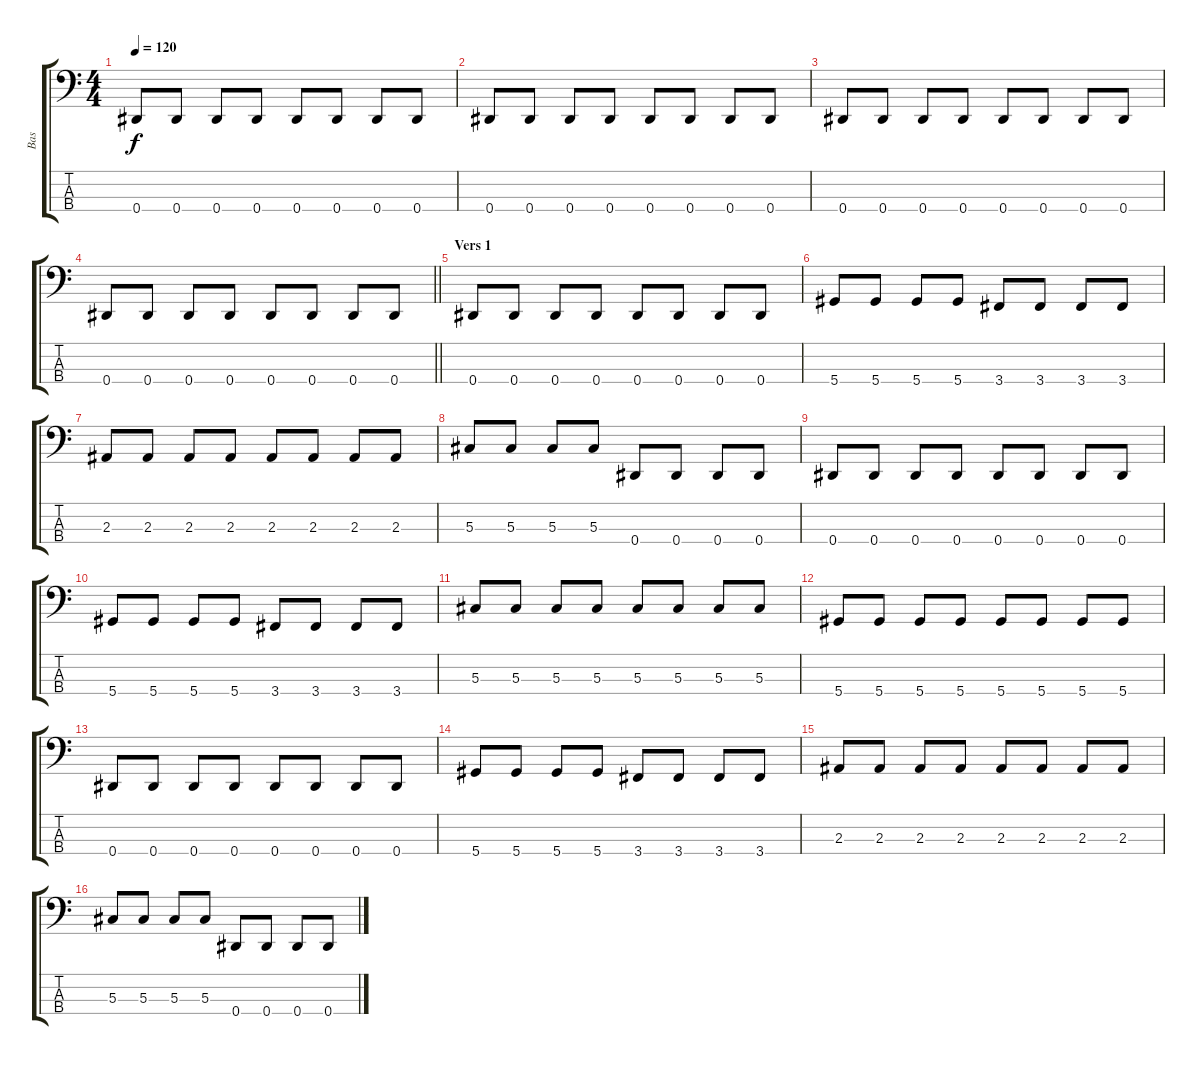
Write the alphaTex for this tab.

\track ("Bas" "Bas") {instrument electricbasspick}
\staff {score tabs}
\tuning (Gb2 Db2 Ab1 Eb1) {hide}
\ts (4 4)
\tempo 120
\clef f4
\ks c
0.4.8{dy f instrument electricbasspick} 0.4.8 0.4.8 0.4.8 0.4.8 0.4.8 0.4.8 0.4.8 |
0.4.8 0.4.8 0.4.8 0.4.8 0.4.8 0.4.8 0.4.8 0.4.8 |
0.4.8 0.4.8 0.4.8 0.4.8 0.4.8 0.4.8 0.4.8 0.4.8 |
\barLineRight lightlight
0.4.8 0.4.8 0.4.8 0.4.8 0.4.8 0.4.8 0.4.8 0.4.8 |
\section ("" "Vers 1")
0.4.8 0.4.8 0.4.8 0.4.8 0.4.8 0.4.8 0.4.8 0.4.8 |
5.4.8 5.4.8 5.4.8 5.4.8 3.4.8 3.4.8 3.4.8 3.4.8 |
2.3.8 2.3.8 2.3.8 2.3.8 2.3.8 2.3.8 2.3.8 2.3.8 |
5.3.8 5.3.8 5.3.8 5.3.8 0.4.8 0.4.8 0.4.8 0.4.8 |
0.4.8 0.4.8 0.4.8 0.4.8 0.4.8 0.4.8 0.4.8 0.4.8 |
5.4.8 5.4.8 5.4.8 5.4.8 3.4.8 3.4.8 3.4.8 3.4.8 |
5.3.8 5.3.8 5.3.8 5.3.8 5.3.8 5.3.8 5.3.8 5.3.8 |
5.4.8 5.4.8 5.4.8 5.4.8 5.4.8 5.4.8 5.4.8 5.4.8 |
0.4.8 0.4.8 0.4.8 0.4.8 0.4.8 0.4.8 0.4.8 0.4.8 |
5.4.8 5.4.8 5.4.8 5.4.8 3.4.8 3.4.8 3.4.8 3.4.8 |
2.3.8 2.3.8 2.3.8 2.3.8 2.3.8 2.3.8 2.3.8 2.3.8 |
5.3.8 5.3.8 5.3.8 5.3.8 0.4.8 0.4.8 0.4.8 0.4.8
